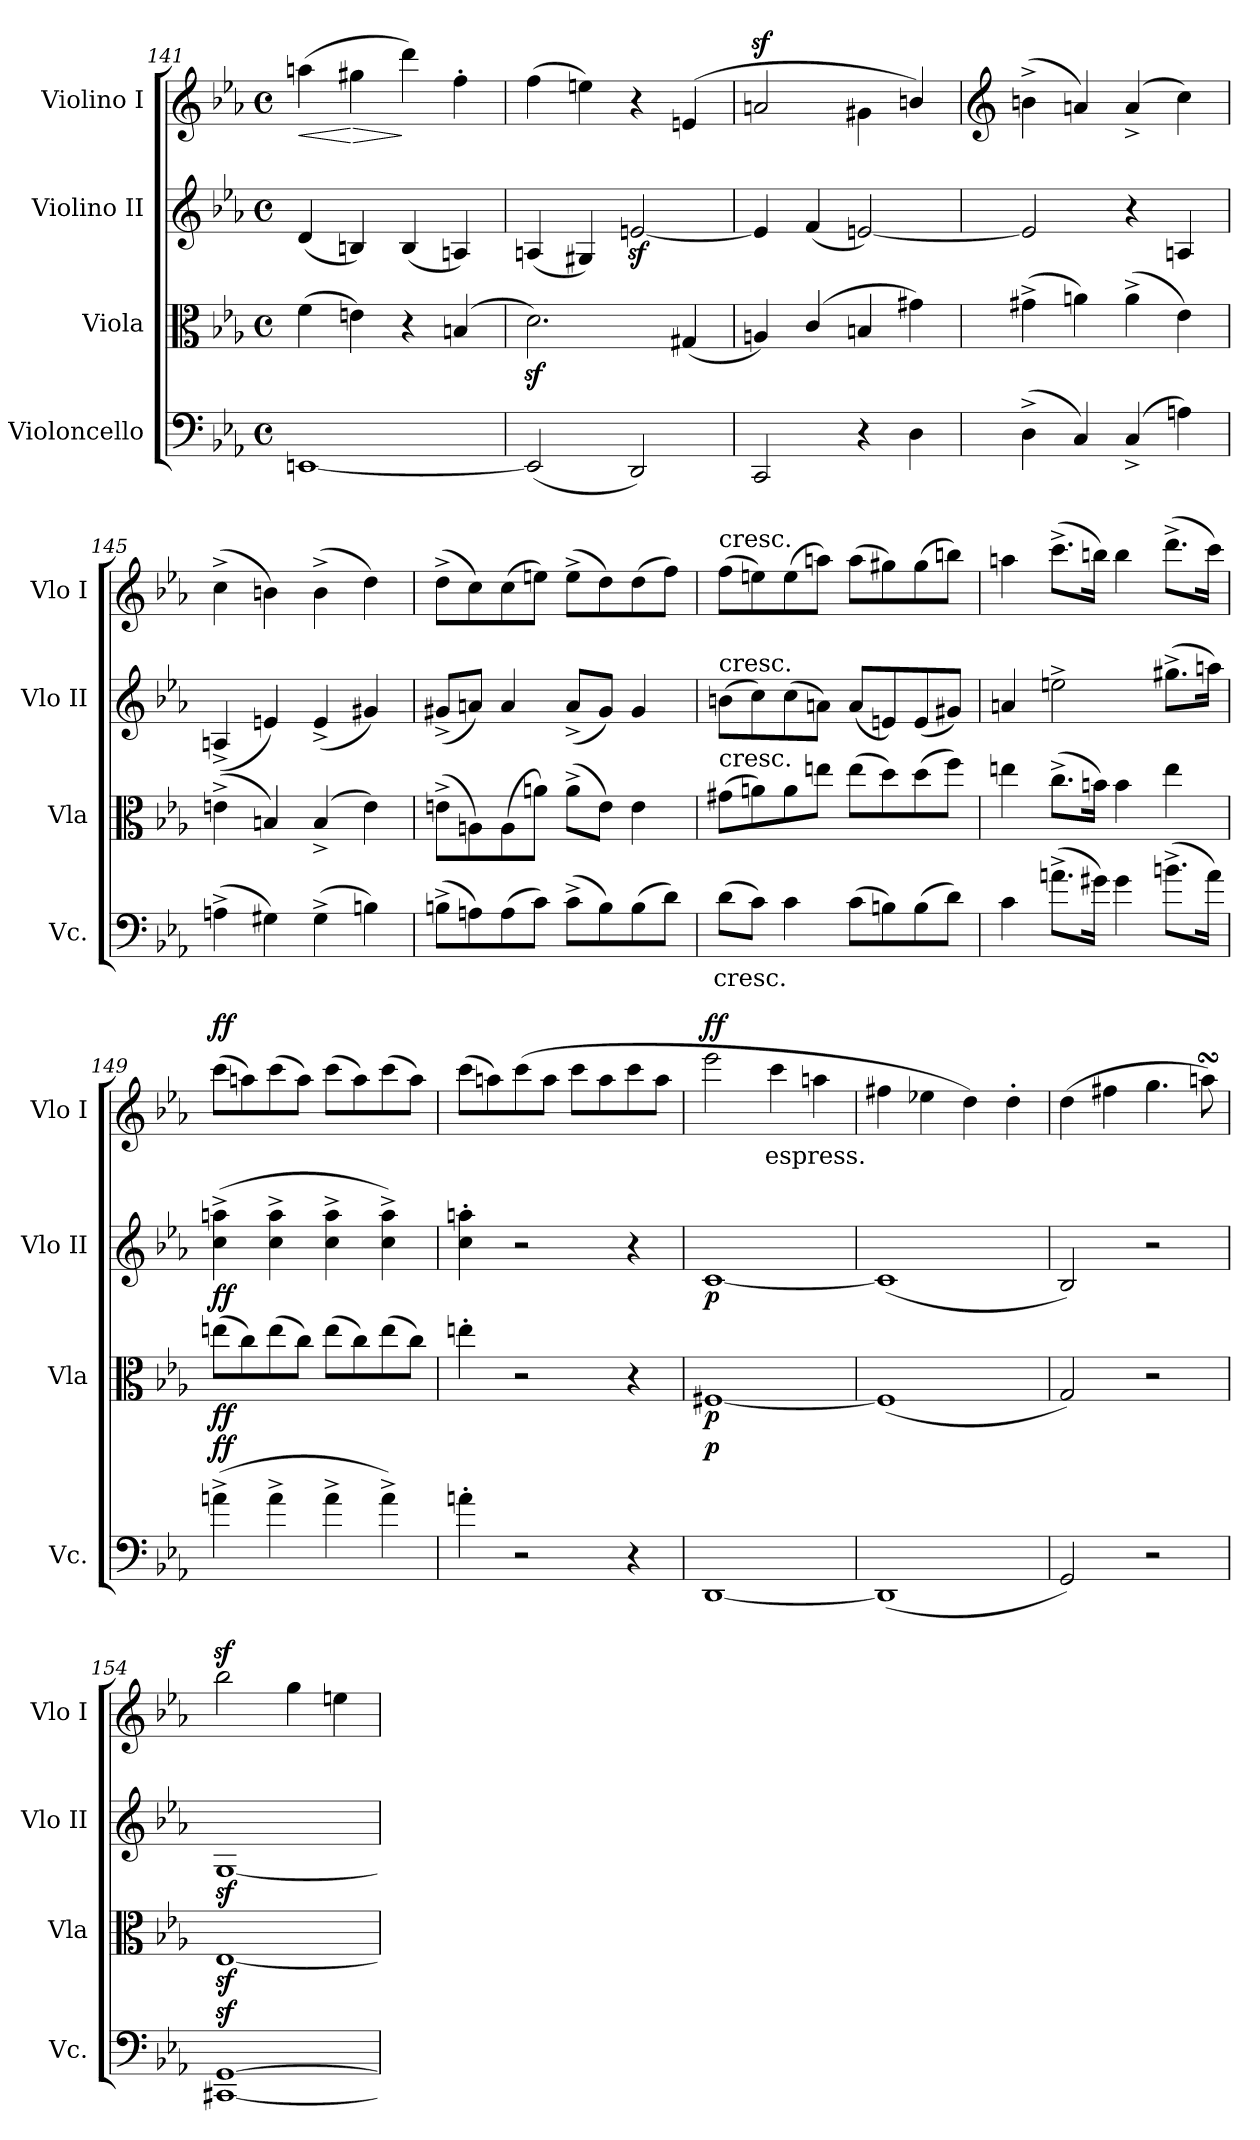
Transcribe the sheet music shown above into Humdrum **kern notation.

**kern	**text	**dynam	**kern	**dynam	**kern	**dynam	**kern	**text	**dynam
*part4	*part4	*part4	*part3	*part3	*part2	*part2	*part1	*part1	*part1
*staff4	*staff4	*staff4	*staff3	*staff3	*staff2	*staff2	*staff1	*staff1	*staff1
*I"Violoncello	*	*	*I"Viola	*	*I"Violino II	*	*I"Violino I	*	*
*I'Vc.	*	*	*I'Vla	*	*I'Vlo II	*	*I'Vlo I	*	*
*clefF4	*	*	*clefC3	*	*clefG2	*	*clefG2	*	*
*k[b-e-a-]	*	*	*k[b-e-a-]	*	*k[b-e-a-]	*	*k[b-e-a-]	*	*
*M4/4	*	*	*M4/4	*	*M4/4	*	*M4/4	*	*
*met(c)	*	*	*met(c)	*	*met(c)	*	*met(c)	*	*
=141	=141	=141	=141	=141	=141	=141	=141	=141	=141
!	!	!	!	!	!	!	!	!	!LO:HP:b
[1EEn	.	.	(4f\	.	(4d/	.	(4aan\	.	<
!	!	!	!	!	!	!	!	!	!LO:HP:n=1:b
.	.	.	4en\)	.	4Bn/)	.	4gg#X\	.	[ >
.	.	.	4r	.	(4B/	.	4ddd\)	.	]
.	.	.	(4Bn/	.	4An/)	.	4ff'\	.	.
=142	=142	=142	=142	=142	=142	=142	=142	=142	=142
(2EE/]	.	.	2.dz<\)	.	(4An/	.	(4ff\	.	.
.	.	.	.	.	4G#X/)	.	4een\)	.	.
2DD/)	.	.	.	.	[2enz</	.	4r	.	.
.	.	.	(4G#X/	.	.	.	(4en/	.	.
=143	=143	=143	=143	=143	=143	=143	=143	=143	=143
2CC/	.	.	4An/)	.	4e/]	.	2anz</	.	.
.	.	.	(4c/	.	(4f/	.	.	.	.
4r	.	.	4Bn/	.	[2en/)	.	4g#X\	.	.
4D\	.	.	4g#X\)	.	.	.	4bn/)	.	.
=144	=144	=144	=144	=144	=144	=144	=144	=144	=144
*	*	*	*	*	*	*	*clefG2	*	*
(4D^\	.	.	(4g#X^\	.	2e/]	.	(4bn^\	.	.
4C/)	.	.	4an\)	.	.	.	4an/)	.	.
(4C^/	.	.	(4a^\	.	4r	.	(4a^/	.	.
4An\)	.	.	4e-\)	.	4An/	.	4cc\)	.	.
!!LO:PB:g=z
=145	=145	=145	=145	=145	=145	=145	=145	=145	=145
(4An^\	.	.	(4en^\	.	(4An^/	.	(4cc^\	.	.
4G#X\)	.	.	4Bn/)	.	4en/)	.	4bn\)	.	.
(4G#^\	.	.	(4B^/	.	(4e^/	.	(4b^\	.	.
4Bn\)	.	.	4e\)	.	4g#X/)	.	4dd\)	.	.
=146	=146	=146	=146	=146	=146	=146	=146	=146	=146
(8Bn^\L	.	.	(8en^\L	.	(8g#X^/L	.	(8dd^\L	.	.
8An\)	.	.	8An\)	.	8an/J)	.	8cc\)	.	.
(8A\	.	.	(8A\	.	4a/	.	(8cc\	.	.
8c\J)	.	.	8an\J)	.	.	.	8een\J)	.	.
(8c^\L	.	.	(8a^\L	.	(8a^/L	.	(8ee^\L	.	.
8B\)	.	.	8e\J)	.	8g#/J)	.	8dd\)	.	.
(8B\	.	.	4e\	.	4g#/	.	(8dd\	.	.
8d\J)	.	.	.	.	.	.	8ff\J)	.	.
=147	=147	=147	=147	=147	=147	=147	=147	=147	=147
!	!	!	!	!	!	!	!LO:TX:a:t=cresc.	!	!
!	!	!	!	!	!LO:TX:a:t=cresc.	!	!	!	!
!	!	!	!LO:TX:a:t=cresc.	!	!	!	!	!	!
!	!LO:LY:b	!	!	!	!	!	!	!	!
(8d\L	cresc.	.	(8g#X\L	.	(8bn\L	.	(8ff\L	.	.
8c\J)	.	.	8an\)	.	8cc\)	.	8een\)	.	.
4c\	.	.	8a\	.	(8cc\	.	(8ee\	.	.
.	.	.	8een\J	.	8an\J)	.	8aan\J)	.	.
(8c\L	.	.	(8ee\L	.	(8a/L	.	(8aa\L	.	.
8Bn\)	.	.	8dd\)	.	8en/)	.	8gg#X\)	.	.
(8B\	.	.	(8dd\	.	(8e/	.	(8gg#\	.	.
8d\J)	.	.	8ff\J)	.	8g#X/J)	.	8bbn\J)	.	.
=148	=148	=148	=148	=148	=148	=148	=148	=148	=148
4c\	.	.	4een\	.	4an/	.	4aan\	.	.
(8.an^\L	.	.	(8.cc^\L	.	2een^\	.	(8.ccc^\L	.	.
16g#X\Jk)	.	.	16bn\Jk)	.	.	.	16bbn\Jk)	.	.
4g#\	.	.	4b\	.	.	.	4bb\	.	.
(8.bn^\L	.	.	4ee\	.	(8.gg#X^\L	.	(8.ddd^\L	.	.
16a\Jk)	.	.	.	.	16aan\Jk)	.	16ccc\Jk)	.	.
=149	=149	=149	=149	=149	=149	=149	=149	=149	=149
!	!	!LO:DY:b	!	!LO:DY:b	!	!LO:DY:b	!	!	!LO:DY:b
(4an^\	.	ff	(8een\L	ff	(4cc\^ 4aan\^	ff	(8ccc\L	.	ff
.	.	.	8cc\)	.	.	.	8aan\)	.	.
4a^\	.	.	(8ee\	.	4cc\^ 4aa\^	.	(8ccc\	.	.
.	.	.	8cc\J)	.	.	.	8aa\J)	.	.
4a^\	.	.	(8ee\L	.	4cc\^ 4aa\^	.	(8ccc\L	.	.
.	.	.	8cc\)	.	.	.	8aa\)	.	.
4a^\)	.	.	(8ee\	.	4cc\^ 4aa\^)	.	(8ccc\	.	.
.	.	.	8cc\J)	.	.	.	8aa\J)	.	.
=150	=150	=150	=150	=150	=150	=150	=150	=150	=150
4an'\	.	.	4een'\	.	4cc\' 4aan\'	.	(8ccc\L	.	.
.	.	.	.	.	.	.	8aan\)	.	.
2r	.	.	2r	.	2r	.	(8ccc\	.	.
.	.	.	.	.	.	.	8aa\J	.	.
.	.	.	.	.	.	.	8ccc\L	.	.
.	.	.	.	.	.	.	8aa\	.	.
4r	.	.	4r	.	4r	.	8ccc\	.	.
.	.	.	.	.	.	.	8aa\J	.	.
!!LO:LB:g=z
=151	=151	=151	=151	=151	=151	=151	=151	=151	=151
!	!	!LO:DY:b	!	!LO:DY:b	!	!LO:DY:b	!	!	!LO:DY:b
[1DD	.	p	[1F#X	p	[1c	p	2eee-\	.	ff
!	!	!	!	!	!	!	!	!LO:LY:b	!
.	.	.	.	.	.	.	4ccc\	espress.	.
.	.	.	.	.	.	.	4aan\	.	.
=152	=152	=152	=152	=152	=152	=152	=152	=152	=152
(1DD]	.	.	(1F#]	.	(1c]	.	4ff#X\	.	.
.	.	.	.	.	.	.	4ee-X\	.	.
.	.	.	.	.	.	.	4dd\)	.	.
.	.	.	.	.	.	.	4dd'\	.	.
=153	=153	=153	=153	=153	=153	=153	=153	=153	=153
2GG/)	.	.	2G/)	.	2B-/)	.	(4dd\	.	.
.	.	.	.	.	.	.	4ff#X\	.	.
2r	.	.	2r	.	2r	.	4.gg\	.	.
.	.	.	.	.	.	.	8aansSsS\)	.	.
=154	=154	=154	=154	=154	=154	=154	=154	=154	=154
[1CC#Xz< [1GGz<	.	.	[1E-z<	.	[1Gz<	.	2bb-z<\	.	.
.	.	.	.	.	.	.	4gg\	.	.
.	.	.	.	.	.	.	4een\	.	.
=	=	=	=	=	=	=	=	=	=
*-	*-	*-	*-	*-	*-	*-	*-	*-	*-
